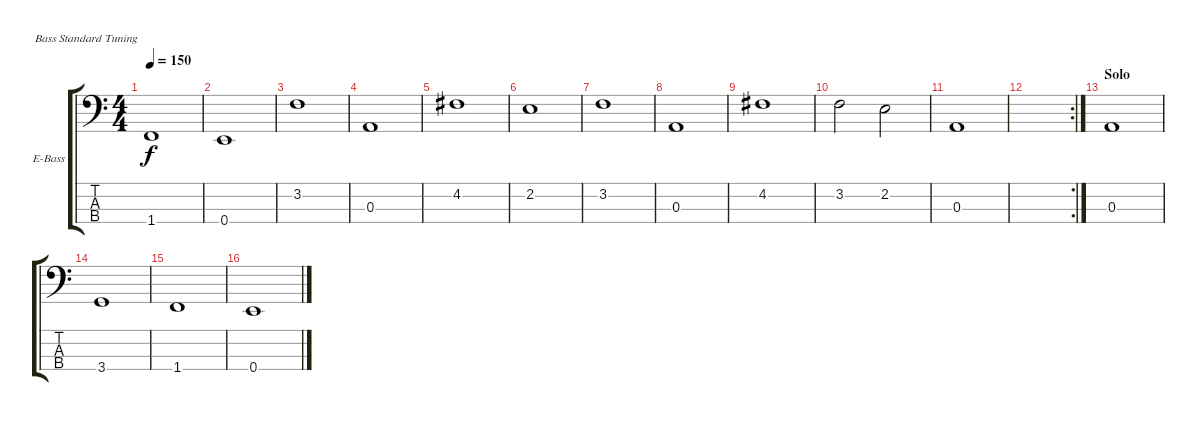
\bracketExtendMode groupsimilarinstruments
\firstSystemTrackNameOrientation horizontal
\otherSystemsTrackNameOrientation horizontal
\track ("Electric Bass" "E-Bass") {instrument electricbassfinger}
\staff {score tabs}
\tuning (G2 D2 A1 E1)
\ts (4 4)
\tempo 150
\clef f4
\scale
0.333333
\ks c
1.4.1{dy f} |
\scale
0.333333 0.4.1 |
\scale
0.333333 3.2.1 |
\scale
0.333333 0.3.1 |
\scale
0.333333 4.2.1 |
\scale
0.333333 2.2.1 |
\scale
0.333333 3.2.1 |
\scale
0.333333 0.3.1 |
\scale
0.333333 4.2.1 |
\scale
0.333333 3.2.2 2.2.2 |
\scale
0.333333 0.3.1 |
\rc 2
\scale
0.354167 |
\section ("" "Solo")
\scale
0.322917 0.3.1 |
\scale
0.322917 3.4.1 |
\scale
0.333333 1.4.1 |
\scale
0.333333 0.4.1
